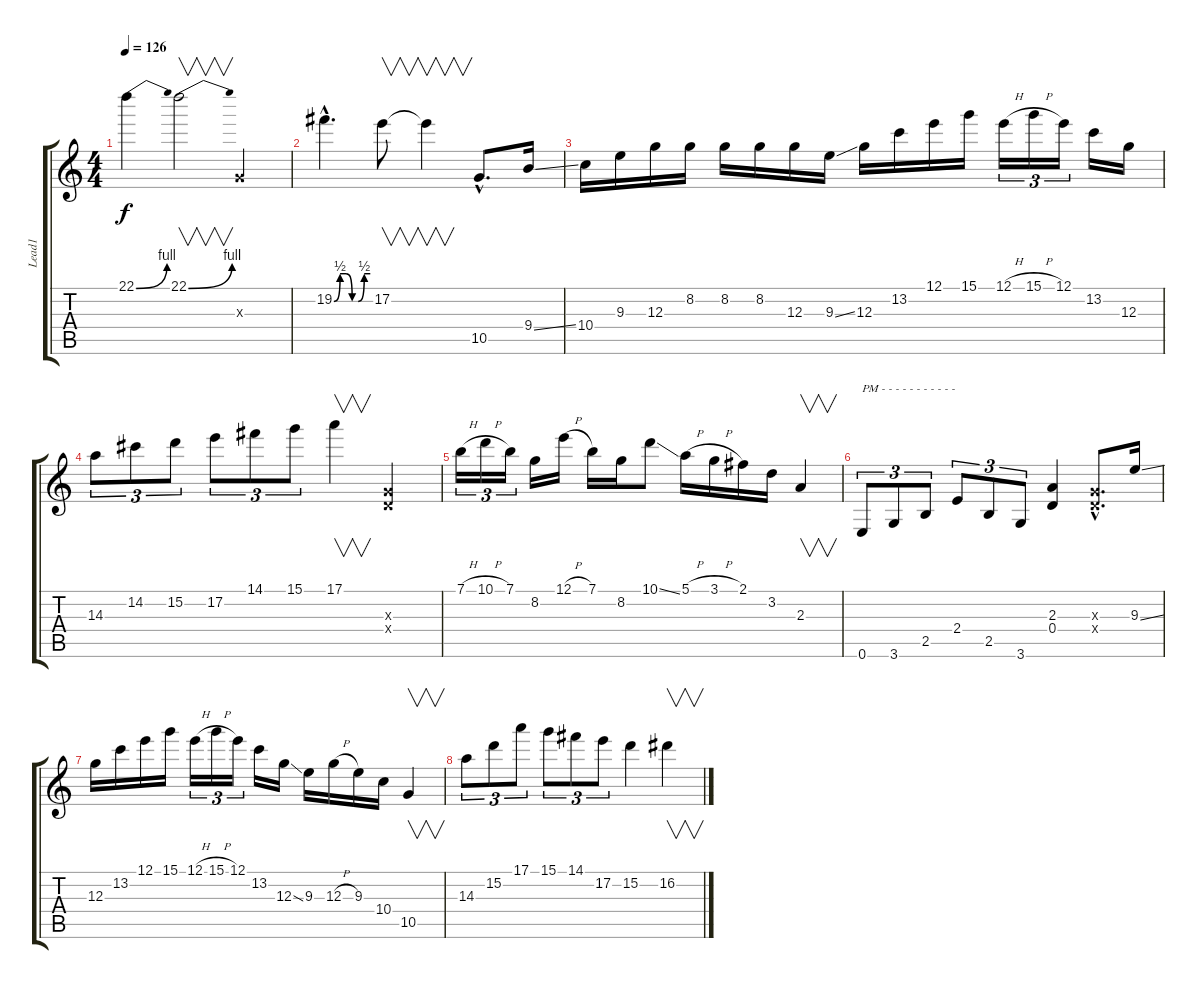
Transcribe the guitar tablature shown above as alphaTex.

\track ("Lead1" "Lead1") {instrument overdrivenguitar}
\staff {score tabs}
\tuning (E4 B3 G3 D3 A2 E2) {hide}
\ts (4 4)
\tempo 126
\clef g2
\ks c
22.1{be (bend 0 0 60 4)}.4{dy f} 22.1{be (bend 0 0 60 4)}.2{v} 0.3{x}.4 |
19.2{be (custom 0 0 10 2 20 2 30 0 40 0 50 2 60 2) hac}.4{d} 17.2.8{v} 17.2{t}.4{v} 10.5{hac}.8{d} 9.4{ss}.16 |
10.4.16 9.3.16 12.3.16 8.2.16 8.2.16 8.2.16 12.3.16 9.3{ss}.16 12.3.16 13.2.16 12.1.16 15.1.16 12.1{h}.16{tu (3 2)} 15.1{h}.16{tu (3 2)} 12.1.16{tu (3 2)} 13.2.16 12.3.16 |
14.3.8{tu (3 2)} 14.2.8{tu (3 2)} 15.2.8{tu (3 2)} 17.2.8{tu (3 2)} 14.1.8{tu (3 2)} 15.1.8{tu (3 2)} 17.1.4{v} (0.3{x} 0.4{x}).4 |
7.1{h}.16{tu (3 2)} 10.1{h}.16{tu (3 2)} 7.1.16{tu (3 2)} 8.2.16 12.1{h}.16 7.1.16 8.2.16 10.1{ss}.8 5.1{h}.16 3.1{h}.16 2.1.16 3.2.16 2.3.4{v} |
0.6.8{tu (3 2) txt "PM - - - - - - - - - - - "} 3.6.8{tu (3 2)} 2.5.8{tu (3 2)} 2.4.8{tu (3 2)} 2.5.8{tu (3 2)} 3.6.8{tu (3 2)} (2.3 0.4).4 (0.3{hac x} 0.4{hac x}).8{d} 9.3{ss}.16 |
12.3.16 13.2.16 12.1.16 15.1.16 12.1{h}.16{tu (3 2)} 15.1{h}.16{tu (3 2)} 12.1.16{tu (3 2)} 13.2.16 12.3{ss}.16 9.3.16 12.3{h}.16 9.3.16 10.4.16 10.5.4{v} |
14.3.8{tu (3 2)} 15.2.8{tu (3 2)} 17.1.8{tu (3 2)} 15.1.8{tu (3 2)} 14.1.8{tu (3 2)} 17.2.8{tu (3 2)} 15.2.4 16.2.4{v}
